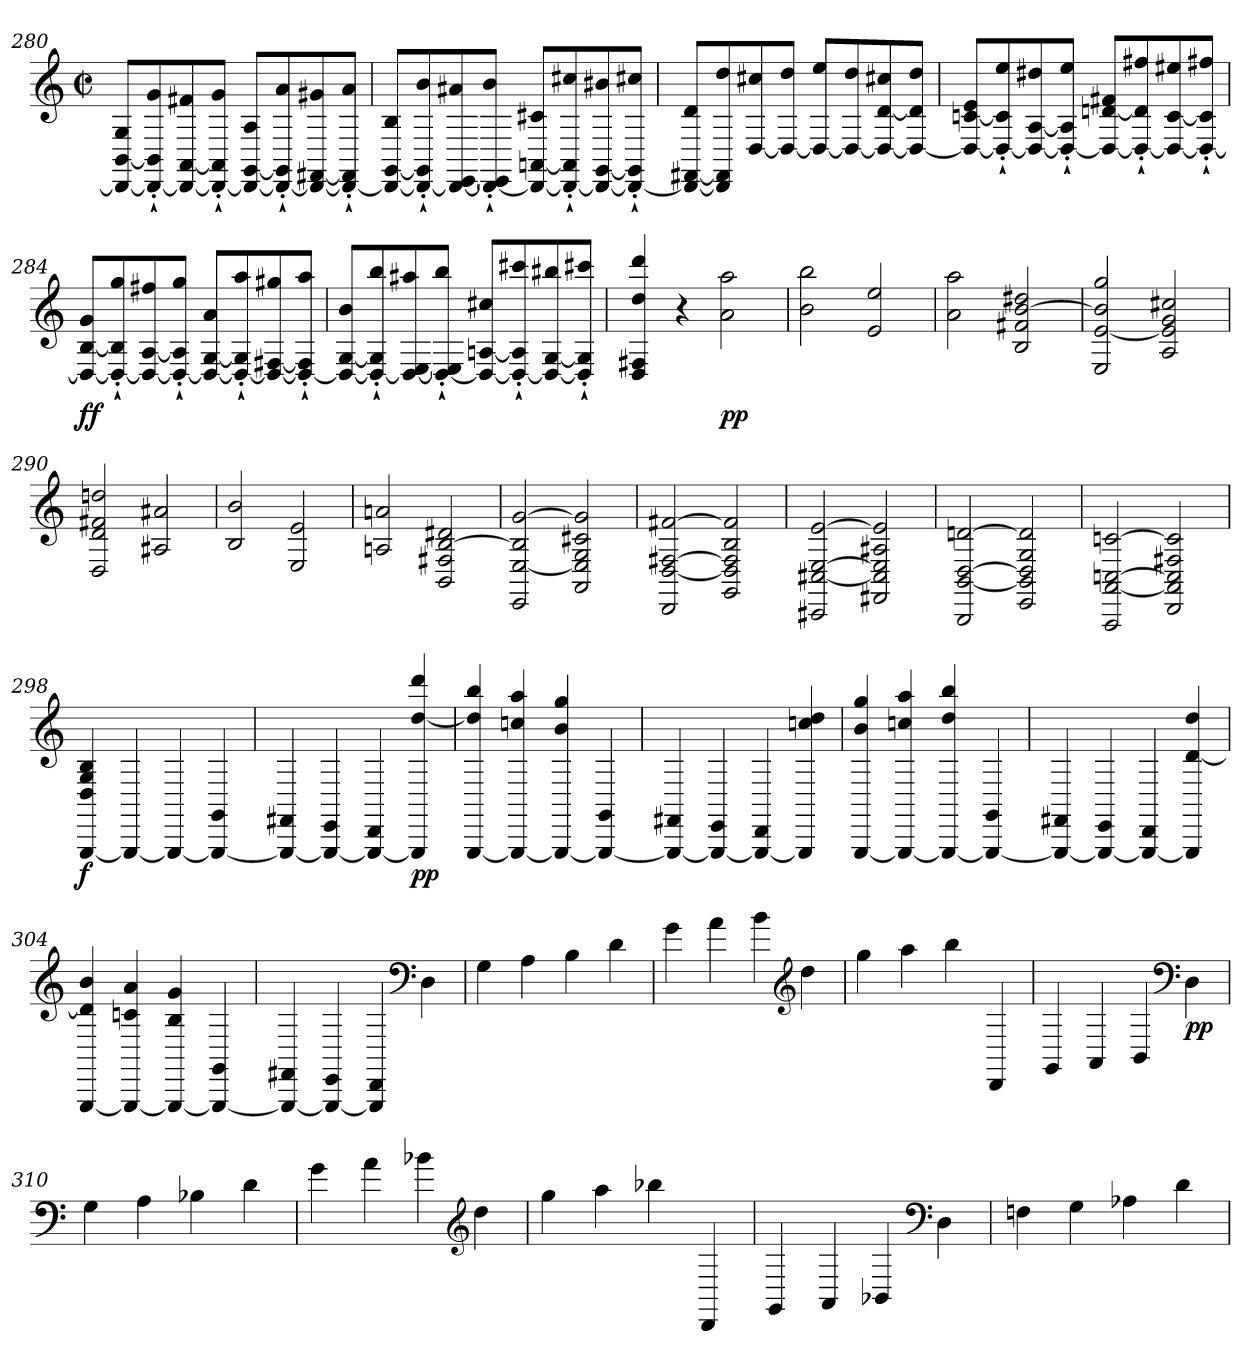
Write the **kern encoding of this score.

**kern	**dynam
*part1	*part1
*staff1	*staff1
*clefG2	*
*k[]	*
*C:	*
*M2/2	*
*met(c|)	*
=280	=280
8DD_ [8BB 8GL	.
8DD_'` 8BB]'` 8g'`	.
8DD_ [8AA 8f#X	.
8DD_'` 8AA]'` 8g'`J	.
8DD_ [8GG 8AL	.
8DD_'` 8GG]'` 8a'`	.
8DD_ [8FF#X 8g#X	.
8DD_'` 8FF#]'` 8a'`J	.
=281	=281
8DD_ [8GG 8BL	.
8DD_'` 8GG]'` 8b'`	.
8DD_ [8EE 8a#X	.
8DD_'` 8EE]'` 8b'`J	.
8DD_ [8AAn 8c#XL	.
8DD_'` 8AA]'` 8cc#X'`	.
8DD_ [8GG 8b#X	.
8DD_'` 8GG]'` 8cc#X'`J	.
=282	=282
8DD_ [8FF#X 8dL	.
8DD] 8FF#] 8dd	.
[8D 8cc#X	.
8D_ 8ddJ	.
8D_ 8eeL	.
8D_ 8dd	.
8D_ [8d 8cc#X	.
8D_ 8d] 8ddJ	.
=283	=283
8D_ [8cn 8eL	.
8D_'` 8c]'` 8ee'`	.
8D_ [8A 8dd#X	.
8D_'` 8A]'` 8ee'`J	.
8D_ [8dn 8f#XL	.
8D_'` 8d]'` 8ff#X'`	.
8D_ [8c 8ee#X	.
8D_'` 8c]'` 8ff#X'`J	.
=284	=284
8D_ [8B 8gL	ff
8D_'` 8B]'` 8gg'`	.
8D_ [8A 8ff#X	.
8D_'` 8A]'` 8gg'`J	.
8D_ [8G 8aL	.
8D_'` 8G]'` 8aa'`	.
8D_ [8F#X 8gg#X	.
8D_'` 8F#]'` 8aa'`J	.
=285	=285
8D_ [8G 8bL	.
8D_'` 8G]'` 8bb'`	.
8D_ [8E 8aa#X	.
8D_'` 8E]'` 8bb'`J	.
8D_ [8An 8cc#XL	.
8D_'` 8A]'` 8ccc#X'`	.
8D_ [8G 8bb#X	.
8D]'` 8G]'` 8ccc#X'`J	.
=286	=286
4D 4F#X 4dd 4ddd	.
4r	.
2a 2aa	pp
=287	=287
2b 2bb	.
2e 2ee	.
=288	=288
2a 2aa	.
2B 2f#X [2b 2dd#X	.
=289	=289
2E [2e 2b] 2gg	.
2A 2e] 2g 2cc#X	.
=290	=290
2D 2d 2f#X 2ddn	.
2A#X 2a#X	.
=291	=291
2B 2b	.
2E 2e	.
=292	=292
2An 2an	.
2BB 2F#X [2B 2d#X	.
=293	=293
2EE [2E 2B] [2g	.
2AA 2E] 2G 2c#X 2g]	.
=294	=294
2DD [2D [2F#X [2f#X	.
2GG 2D] 2F#] 2B 2f#]	.
=295	=295
2CC#X [2C#X [2E [2e	.
2FF#X 2C#] 2E] 2A#X 2e]	.
=296	=296
2BBB [2BB [2D [2dn	.
2EE 2BB] 2D] 2G 2d]	.
=297	=297
2AAA [2AA [2Cn [2cn	.
2DD 2AA] 2C] 2F#X 2c]	.
=298	=298
[4GGG 4D 4G 4B	f
4GGG_	.
4GGG_	.
4GGG_ 4GG	.
=299	=299
4GGG_ 4FF#X	.
4GGG_ 4EE	.
4GGG_ 4DD	.
4GGG] [4dd 4ddd	pp
=300	=300
[4GGG 4dd] 4bb	.
4GGG_ 4ccn 4aa	.
4GGG_ 4b 4gg	.
4GGG_ 4GG	.
=301	=301
4GGG_ 4FF#X	.
4GGG_ 4EE	.
4GGG_ 4DD	.
4GGG] 4ccn 4dd	.
=302	=302
[4GGG 4b 4gg	.
4GGG_ 4ccn 4aa	.
4GGG_ 4dd 4bb	.
4GGG_ 4GG	.
=303	=303
4GGG_ 4FF#X	.
4GGG_ 4EE	.
4GGG_ 4DD	.
4GGG] [4d 4dd	.
=304	=304
[4GGG 4d] 4b	.
4GGG_ 4cn 4a	.
4GGG_ 4B 4g	.
4GGG_ 4GG	.
=305	=305
4GGG_ 4FF#X	.
4GGG_ 4EE	.
4GGG] 4DD	.
*clefF4	*
4D	.
=306	=306
4G	.
4A	.
4B	.
4d	.
=307	=307
4g	.
4a	.
4b	.
*clefG2	*
4dd	.
=308	=308
4gg	.
4aa	.
4bb	.
4DD	.
=309	=309
4GG	.
4AA	.
4BB	.
*clefF4	*
4D	pp
=310	=310
4G	.
4A	.
4B-X	.
4d	.
=311	=311
4g	.
4a	.
4b-X	.
*clefG2	*
4dd	.
=312	=312
4gg	.
4aa	.
4bb-X	.
4DD	.
=313	=313
4GG	.
4AA	.
4BB-X	.
*clefF4	*
4D	.
=314	=314
4Fn	.
4G	.
4A-X	.
4d	.
=	=
*-	*-
